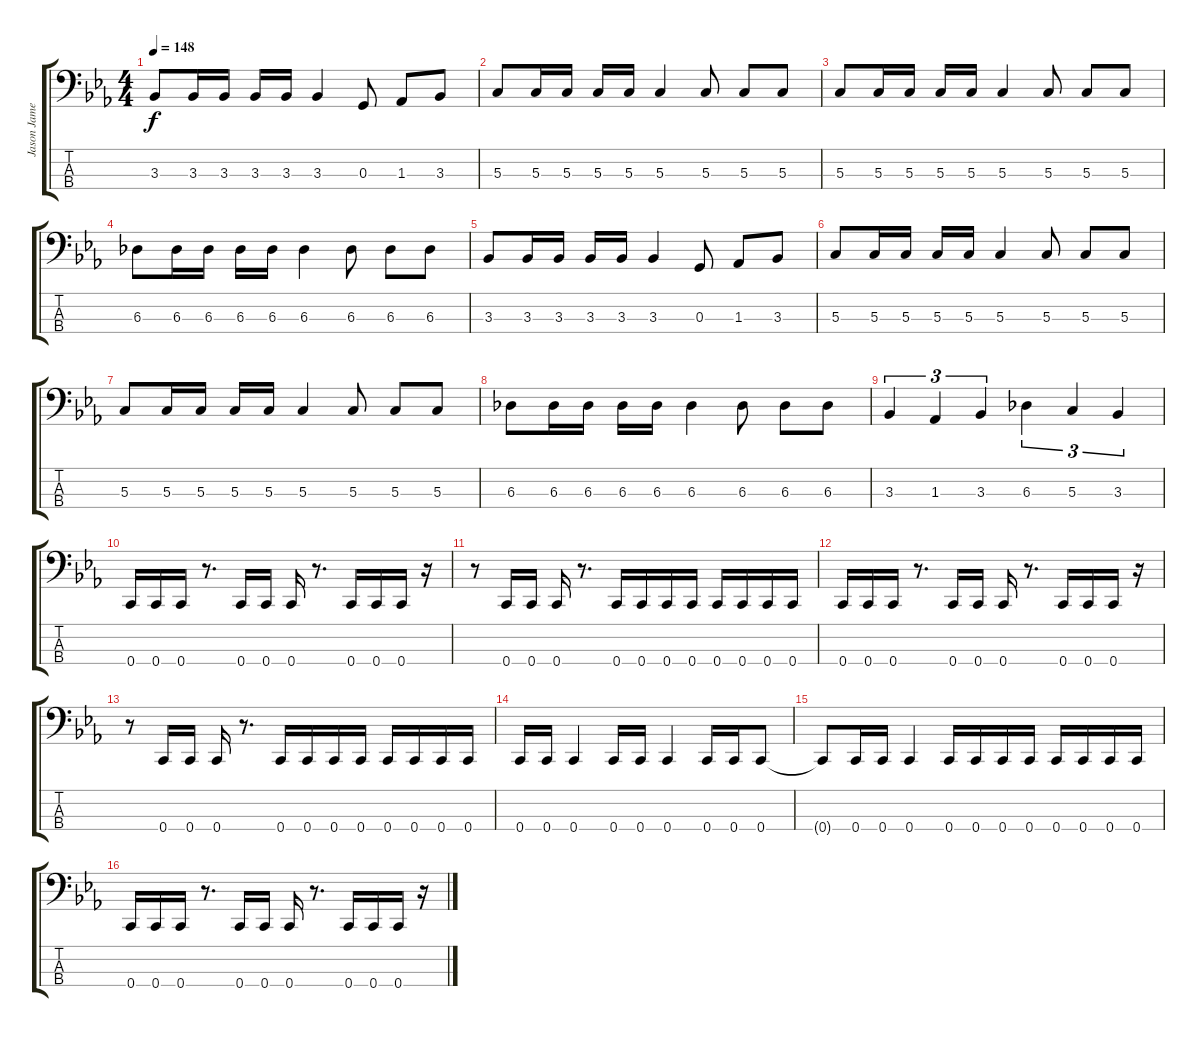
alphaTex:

\track ("Jason James" "Jason Jame") {instrument electricbasspick}
\staff {score tabs}
\tuning (F2 C2 G1 C1) {hide}
\ts (4 4)
\tempo 148
\clef f4
\ks eb
3.3.8{dy f} 3.3.16 3.3.16 3.3.16 3.3.16 3.3.4 0.3.8 1.3.8 3.3.8 |
5.3.8 5.3.16 5.3.16 5.3.16 5.3.16 5.3.4 5.3.8 5.3.8 5.3.8 |
5.3.8 5.3.16 5.3.16 5.3.16 5.3.16 5.3.4 5.3.8 5.3.8 5.3.8 |
6.3.8 6.3.16 6.3.16 6.3.16 6.3.16 6.3.4 6.3.8 6.3.8 6.3.8 |
3.3.8 3.3.16 3.3.16 3.3.16 3.3.16 3.3.4 0.3.8 1.3.8 3.3.8 |
5.3.8 5.3.16 5.3.16 5.3.16 5.3.16 5.3.4 5.3.8 5.3.8 5.3.8 |
5.3.8 5.3.16 5.3.16 5.3.16 5.3.16 5.3.4 5.3.8 5.3.8 5.3.8 |
6.3.8 6.3.16 6.3.16 6.3.16 6.3.16 6.3.4 6.3.8 6.3.8 6.3.8 |
3.3.4{tu (3 2)} 1.3.4{tu (3 2)} 3.3.4{tu (3 2)} 6.3.4{tu (3 2)} 5.3.4{tu (3 2)} 3.3.4{tu (3 2)} |
0.4.16 0.4.16 0.4.16 r.8{d} 0.4.16 0.4.16 0.4.16 r.8{d} 0.4.16 0.4.16 0.4.16 r.16 |
r.8 0.4.16 0.4.16 0.4.16 r.8{d} 0.4.16 0.4.16 0.4.16 0.4.16 0.4.16 0.4.16 0.4.16 0.4.16 |
0.4.16 0.4.16 0.4.16 r.8{d} 0.4.16 0.4.16 0.4.16 r.8{d} 0.4.16 0.4.16 0.4.16 r.16 |
r.8 0.4.16 0.4.16 0.4.16 r.8{d} 0.4.16 0.4.16 0.4.16 0.4.16 0.4.16 0.4.16 0.4.16 0.4.16 |
0.4.16 0.4.16 0.4.4 0.4.16 0.4.16 0.4.4 0.4.16 0.4.16 0.4.8 |
0.4{t}.8 0.4.16 0.4.16 0.4.4 0.4.16 0.4.16 0.4.16 0.4.16 0.4.16 0.4.16 0.4.16 0.4.16 |
0.4.16 0.4.16 0.4.16 r.8{d} 0.4.16 0.4.16 0.4.16 r.8{d} 0.4.16 0.4.16 0.4.16 r.16
